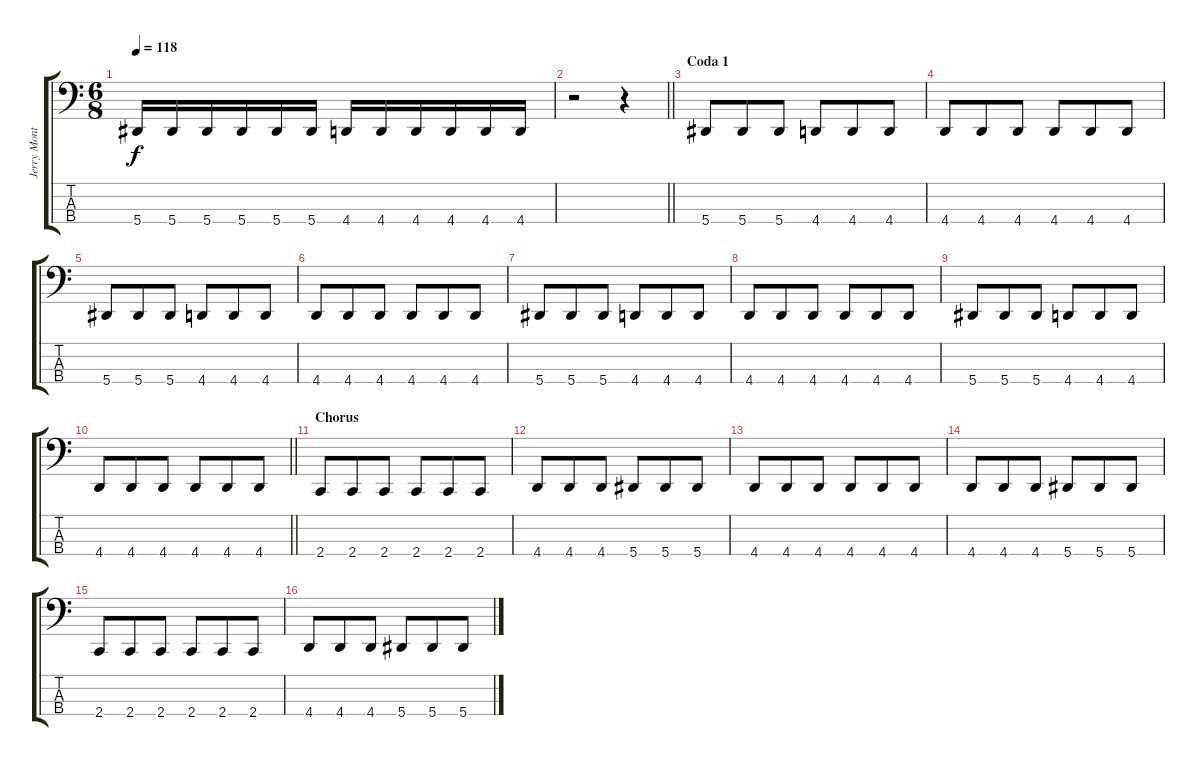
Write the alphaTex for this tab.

\track ("Jerry Montano" "Jerry Mont") {instrument electricbassfinger}
\staff {score tabs}
\tuning (Eb2 Bb1 F1 Bb0) {hide}
\ts (6 8)
\tempo 118
\clef f4
\ks c
5.4.16{dy f} 5.4.16 5.4.16 5.4.16 5.4.16 5.4.16 4.4.16 4.4.16 4.4.16 4.4.16 4.4.16 4.4.16 |
\barLineRight lightlight
r.2 r.4 |
\section ("" "Coda 1")
5.4.8 5.4.8 5.4.8 4.4.8 4.4.8 4.4.8 |
4.4.8 4.4.8 4.4.8 4.4.8 4.4.8 4.4.8 |
5.4.8 5.4.8 5.4.8 4.4.8 4.4.8 4.4.8 |
4.4.8 4.4.8 4.4.8 4.4.8 4.4.8 4.4.8 |
5.4.8 5.4.8 5.4.8 4.4.8 4.4.8 4.4.8 |
4.4.8 4.4.8 4.4.8 4.4.8 4.4.8 4.4.8 |
5.4.8 5.4.8 5.4.8 4.4.8 4.4.8 4.4.8 |
\barLineRight lightlight
4.4.8 4.4.8 4.4.8 4.4.8 4.4.8 4.4.8 |
\section ("" "Chorus")
2.4.8 2.4.8 2.4.8 2.4.8 2.4.8 2.4.8 |
4.4.8 4.4.8 4.4.8 5.4.8 5.4.8 5.4.8 |
4.4.8 4.4.8 4.4.8 4.4.8 4.4.8 4.4.8 |
4.4.8 4.4.8 4.4.8 5.4.8 5.4.8 5.4.8 |
2.4.8 2.4.8 2.4.8 2.4.8 2.4.8 2.4.8 |
4.4.8 4.4.8 4.4.8 5.4.8 5.4.8 5.4.8
